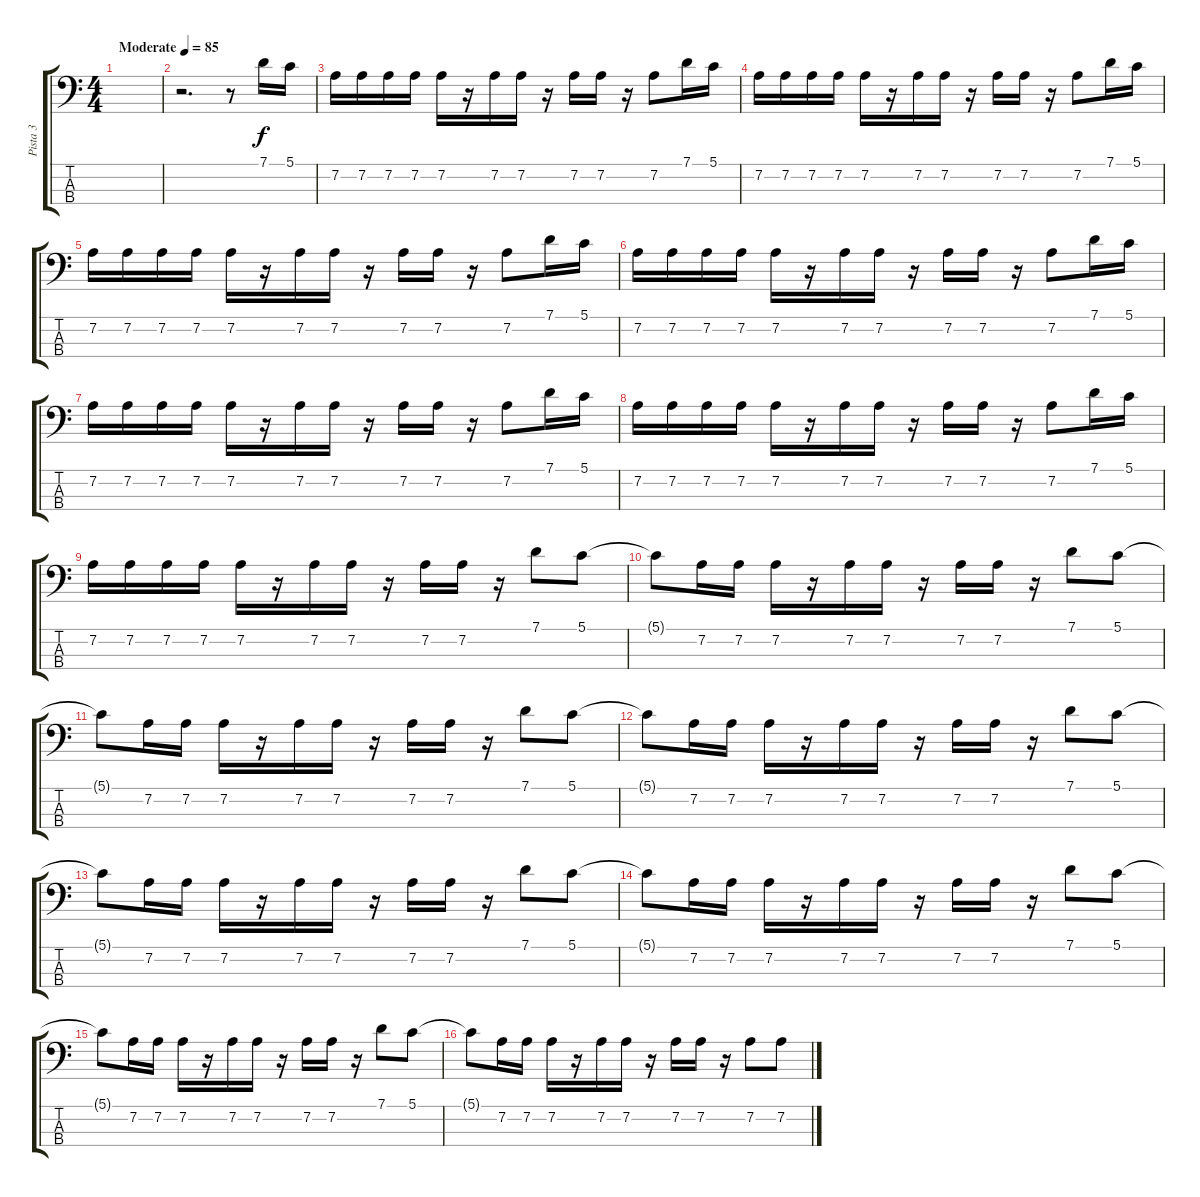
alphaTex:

\track ("Pista 3" "Pista 3") {instrument electricbasspick}
\staff {score tabs}
\tuning (G2 D2 A1 E1) {hide}
\ts (4 4)
\tempo (85 "Moderate")
\clef f4
\ks c
|
r.2{d} r.8 7.1.16 5.1.16 |
7.2.16 7.2.16 7.2.16 7.2.16 7.2.16 r.16 7.2.16 7.2.16 r.16 7.2.16 7.2.16 r.16 7.2.8 7.1.16 5.1.16 |
7.2.16 7.2.16 7.2.16 7.2.16 7.2.16 r.16 7.2.16 7.2.16 r.16 7.2.16 7.2.16 r.16 7.2.8 7.1.16 5.1.16 |
7.2.16 7.2.16 7.2.16 7.2.16 7.2.16 r.16 7.2.16 7.2.16 r.16 7.2.16 7.2.16 r.16 7.2.8 7.1.16 5.1.16 |
7.2.16 7.2.16 7.2.16 7.2.16 7.2.16 r.16 7.2.16 7.2.16 r.16 7.2.16 7.2.16 r.16 7.2.8 7.1.16 5.1.16 |
7.2.16 7.2.16 7.2.16 7.2.16 7.2.16 r.16 7.2.16 7.2.16 r.16 7.2.16 7.2.16 r.16 7.2.8 7.1.16 5.1.16 |
7.2.16 7.2.16 7.2.16 7.2.16 7.2.16 r.16 7.2.16 7.2.16 r.16 7.2.16 7.2.16 r.16 7.2.8 7.1.16 5.1.16 |
7.2.16 7.2.16 7.2.16 7.2.16 7.2.16 r.16 7.2.16 7.2.16 r.16 7.2.16 7.2.16 r.16 7.1.8 5.1.8 |
5.1{t}.8 7.2.16 7.2.16 7.2.16 r.16 7.2.16 7.2.16 r.16 7.2.16 7.2.16 r.16 7.1.8 5.1.8 |
5.1{t}.8 7.2.16 7.2.16 7.2.16 r.16 7.2.16 7.2.16 r.16 7.2.16 7.2.16 r.16 7.1.8 5.1.8 |
5.1{t}.8 7.2.16 7.2.16 7.2.16 r.16 7.2.16 7.2.16 r.16 7.2.16 7.2.16 r.16 7.1.8 5.1.8 |
5.1{t}.8 7.2.16 7.2.16 7.2.16 r.16 7.2.16 7.2.16 r.16 7.2.16 7.2.16 r.16 7.1.8 5.1.8 |
5.1{t}.8 7.2.16 7.2.16 7.2.16 r.16 7.2.16 7.2.16 r.16 7.2.16 7.2.16 r.16 7.1.8 5.1.8 |
5.1{t}.8 7.2.16 7.2.16 7.2.16 r.16 7.2.16 7.2.16 r.16 7.2.16 7.2.16 r.16 7.1.8 5.1.8 |
5.1{t}.8 7.2.16 7.2.16 7.2.16 r.16 7.2.16 7.2.16 r.16 7.2.16 7.2.16 r.16 7.2.8 7.2.8
